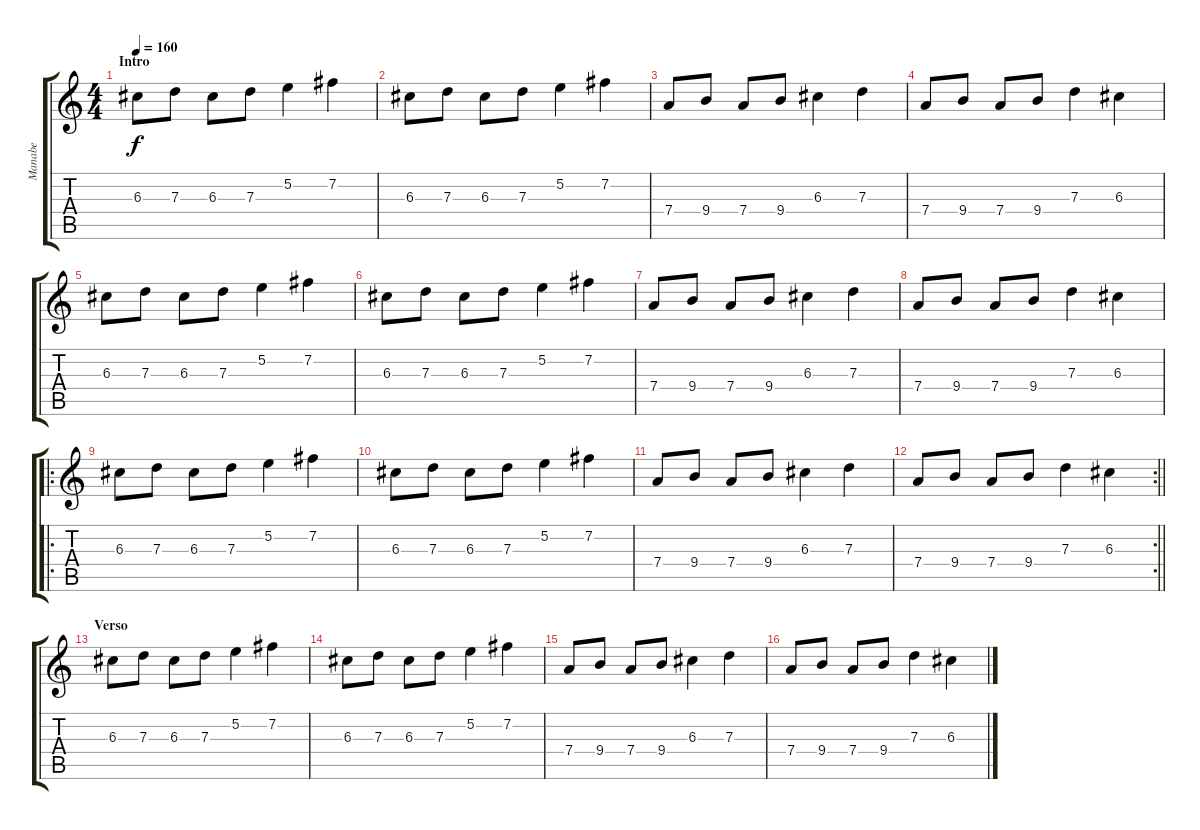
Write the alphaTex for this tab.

\track ("Manabe" "Manabe") {instrument distortionguitar}
\staff {score tabs}
\tuning (E4 B3 G3 D3 A2 E2) {hide}
\ts (4 4)
\section ("" "Intro")
\tempo 160
\clef g2
\ks c
6.3.8{dy f instrument distortionguitar} 7.3.8 6.3.8 7.3.8 5.2.4 7.2.4 |
6.3.8 7.3.8 6.3.8 7.3.8 5.2.4 7.2.4 |
7.4.8 9.4.8 7.4.8 9.4.8 6.3.4 7.3.4 |
7.4.8 9.4.8 7.4.8 9.4.8 7.3.4 6.3.4 |
6.3.8 7.3.8 6.3.8 7.3.8 5.2.4 7.2.4 |
6.3.8 7.3.8 6.3.8 7.3.8 5.2.4 7.2.4 |
7.4.8 9.4.8 7.4.8 9.4.8 6.3.4 7.3.4 |
7.4.8 9.4.8 7.4.8 9.4.8 7.3.4 6.3.4 |
\ro
6.3.8 7.3.8 6.3.8 7.3.8 5.2.4 7.2.4 |
6.3.8 7.3.8 6.3.8 7.3.8 5.2.4 7.2.4 |
7.4.8 9.4.8 7.4.8 9.4.8 6.3.4 7.3.4 |
\rc 2
\barLineRight lightlight
7.4.8 9.4.8 7.4.8 9.4.8 7.3.4 6.3.4 |
\section ("" "Verso")
6.3.8 7.3.8 6.3.8 7.3.8 5.2.4 7.2.4 |
6.3.8 7.3.8 6.3.8 7.3.8 5.2.4 7.2.4 |
7.4.8 9.4.8 7.4.8 9.4.8 6.3.4 7.3.4 |
7.4.8 9.4.8 7.4.8 9.4.8 7.3.4 6.3.4
